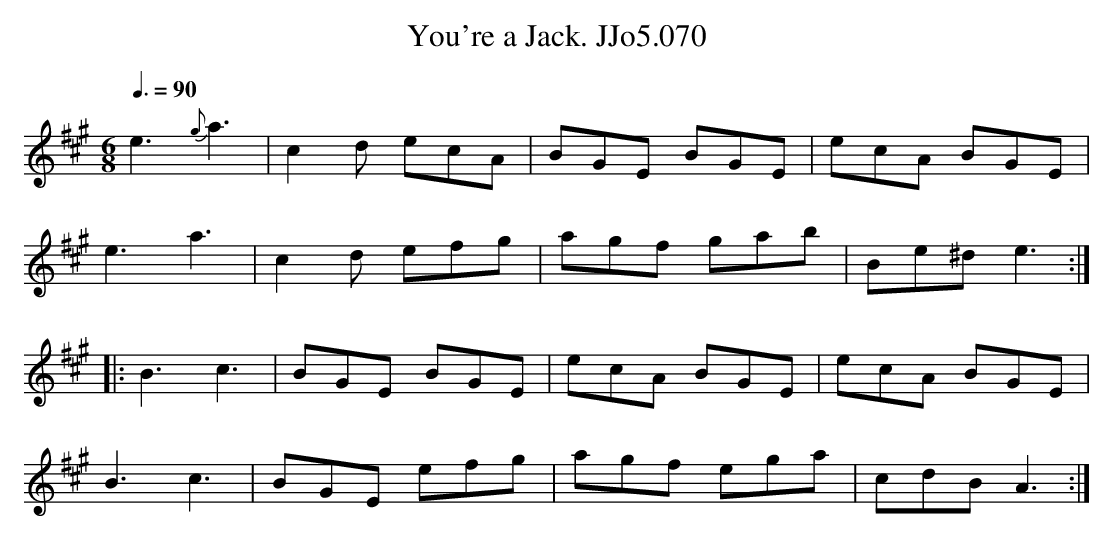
X:1
T:You're a Jack. JJo5.070
M:6/8
L:1/8
Q:3/8=90
K:A
e3 {g}a3 | c2d ecA | BGE BGE | ecA BGE |
e3 a3 | c2d efg | agf gab | Be^d e3 :|
|: B3 c3 | BGE BGE | ecA BGE | ecA BGE |
B3 c3 | BGE efg | agf ega | cdB A3 :|
